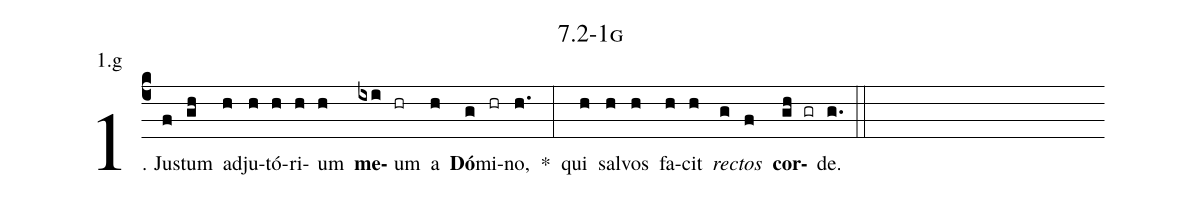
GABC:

name: 7.2-1g;
annotation: 1.g;
%%
(c4)1. Jus(f)tum(gh) ad(h)ju(h)tó(h)ri(h)um(h) <b>me</b>(ixi)um(hr) a(h) <b>Dó</b>(g)mi(hr)no,(h.) *(:) qui(h) sal(h)vos(h) fa(h)cit(h) <i>rec</i>(g)<i>tos</i>(f) <b>cor</b>(gh gr)de.(g.) (::)
